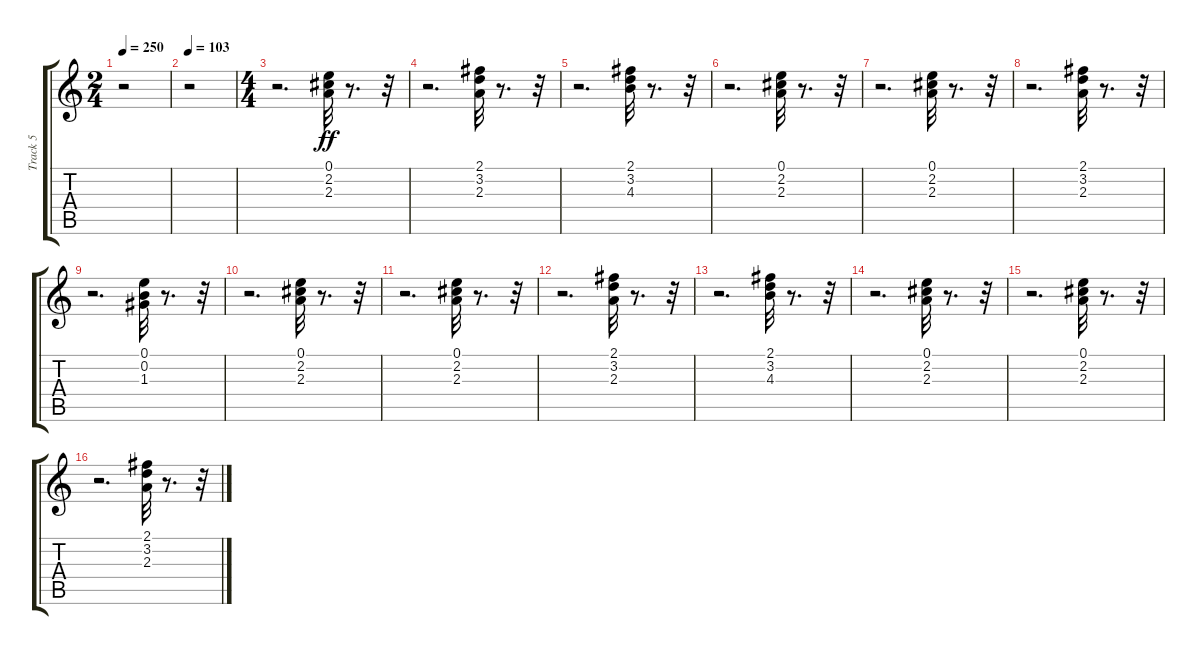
\track ("Track 5" "Track 5") {instrument electricguitarclean}
\staff {score tabs}
\tuning (E4 B3 G3 D3 A2 E2) {hide}
\ts (2 4)
\tempo 250
\clef g2
\ks c
r.2{dy ff instrument electricguitarclean} |
\tempo 103
r.2 |
\ts (4 4)
r.2{d} (0.1 2.2 2.3).32 r.8{d} r.32 |
r.2{d} (2.1 3.2 2.3).32 r.8{d} r.32 |
r.2{d} (2.1 3.2 4.3).32 r.8{d} r.32 |
r.2{d} (0.1 2.2 2.3).32 r.8{d} r.32 |
r.2{d} (0.1 2.2 2.3).32 r.8{d} r.32 |
r.2{d} (2.1 3.2 2.3).32 r.8{d} r.32 |
r.2{d} (0.1 0.2 1.3).32 r.8{d} r.32 |
r.2{d} (0.1 2.2 2.3).32 r.8{d} r.32 |
r.2{d} (0.1 2.2 2.3).32 r.8{d} r.32 |
r.2{d} (2.1 3.2 2.3).32 r.8{d} r.32 |
r.2{d} (2.1 3.2 4.3).32 r.8{d} r.32 |
r.2{d} (0.1 2.2 2.3).32 r.8{d} r.32 |
r.2{d} (0.1 2.2 2.3).32 r.8{d} r.32 |
r.2{d} (2.1 3.2 2.3).32 r.8{d} r.32
